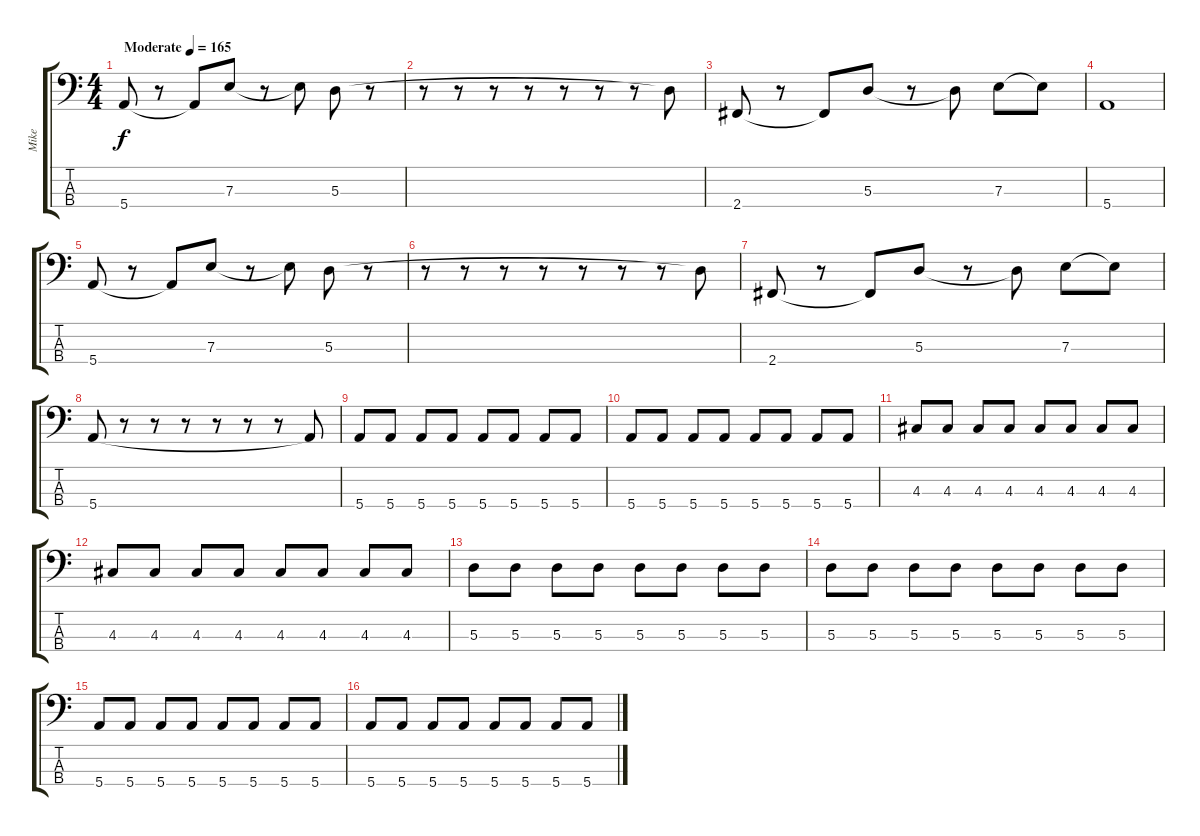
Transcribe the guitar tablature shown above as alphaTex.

\track ("Mike" "Mike") {instrument electricbassfinger}
\staff {score tabs}
\tuning (G2 D2 A1 E1) {hide}
\ts (4 4)
\tempo (165 "Moderate")
\clef f4
\ks c
5.4.8{dy f instrument electricbassfinger} r.8 5.4{t}.8 7.3.8 r.8 7.3{t}.8 5.3.8 r.8 |
r.8 r.8 r.8 r.8 r.8 r.8 r.8 5.3{t}.8 |
2.4.8 r.8 2.4{t}.8 5.3.8 r.8 5.3{t}.8 7.3.8 7.3{t}.8 |
5.4.1 |
5.4.8 r.8 5.4{t}.8 7.3.8 r.8 7.3{t}.8 5.3.8 r.8 |
r.8 r.8 r.8 r.8 r.8 r.8 r.8 5.3{t}.8 |
2.4.8 r.8 2.4{t}.8 5.3.8 r.8 5.3{t}.8 7.3.8 7.3{t}.8 |
5.4.8 r.8 r.8 r.8 r.8 r.8 r.8 5.4{t}.8 |
5.4.8 5.4.8 5.4.8 5.4.8 5.4.8 5.4.8 5.4.8 5.4.8 |
5.4.8 5.4.8 5.4.8 5.4.8 5.4.8 5.4.8 5.4.8 5.4.8 |
4.3.8 4.3.8 4.3.8 4.3.8 4.3.8 4.3.8 4.3.8 4.3.8 |
4.3.8 4.3.8 4.3.8 4.3.8 4.3.8 4.3.8 4.3.8 4.3.8 |
5.3.8 5.3.8 5.3.8 5.3.8 5.3.8 5.3.8 5.3.8 5.3.8 |
5.3.8 5.3.8 5.3.8 5.3.8 5.3.8 5.3.8 5.3.8 5.3.8 |
5.4.8 5.4.8 5.4.8 5.4.8 5.4.8 5.4.8 5.4.8 5.4.8 |
5.4.8 5.4.8 5.4.8 5.4.8 5.4.8 5.4.8 5.4.8 5.4.8
